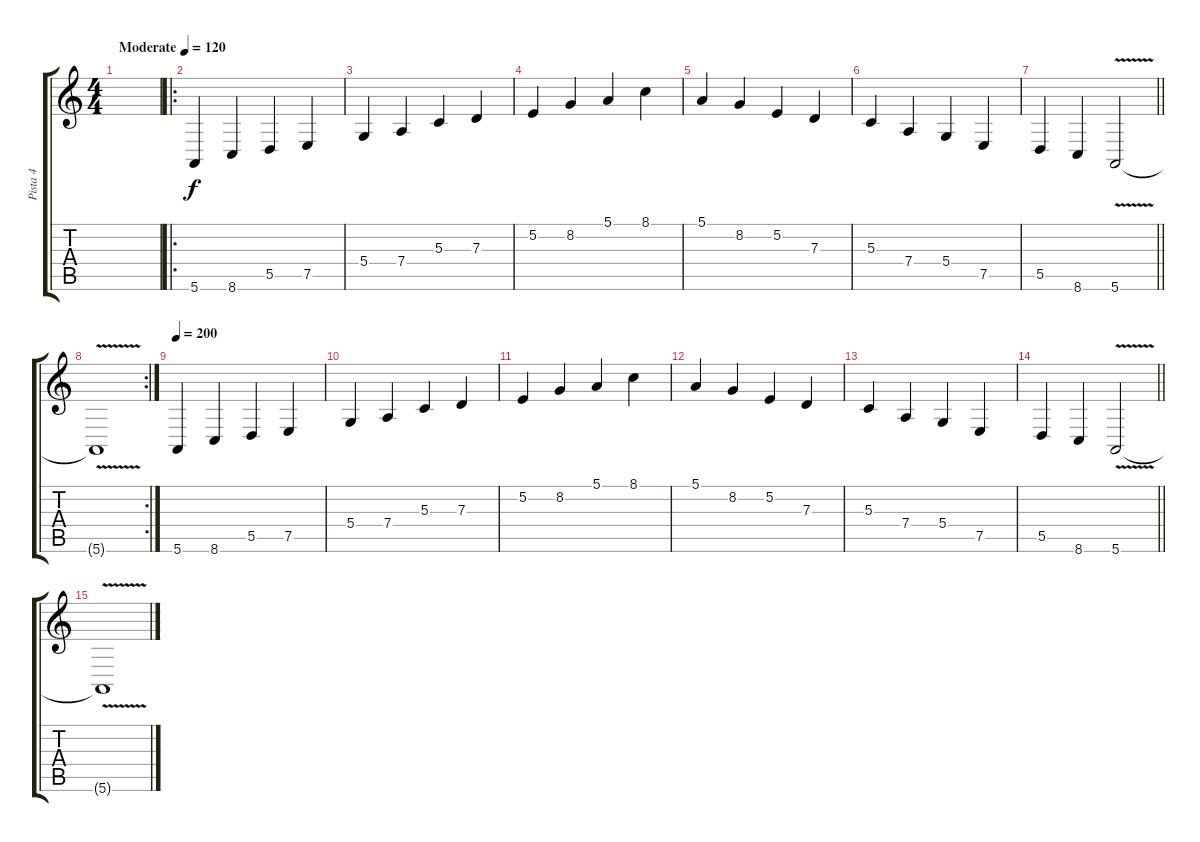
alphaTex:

\track ("Pista 4" "Pista 4") {instrument synthstrings2}
\staff {score tabs}
\tuning (E4 B3 G3 D3 A2 E2) {hide}
\ts (4 4)
\tempo (120 "Moderate")
\clef g2
\ks c
|
\ro
5.6.4 8.6.4 5.5.4 7.5.4 |
5.4.4 7.4.4 5.3.4 7.3.4 |
5.2.4 8.2.4 5.1.4 8.1.4 |
5.1.4 8.2.4 5.2.4 7.3.4 |
5.3.4 7.4.4 5.4.4 7.5.4 |
\barLineRight lightlight
5.5.4 8.6.4 5.6{v}.2 |
\rc 2
5.6{t}.1 |
\tempo 180
\tempo 200
5.6.4 8.6.4 5.5.4 7.5.4 |
5.4.4 7.4.4 5.3.4 7.3.4 |
5.2.4 8.2.4 5.1.4 8.1.4 |
5.1.4 8.2.4 5.2.4 7.3.4 |
5.3.4 7.4.4 5.4.4 7.5.4 |
\barLineRight lightlight
5.5.4 8.6.4 5.6{v}.2 |
5.6{t}.1
